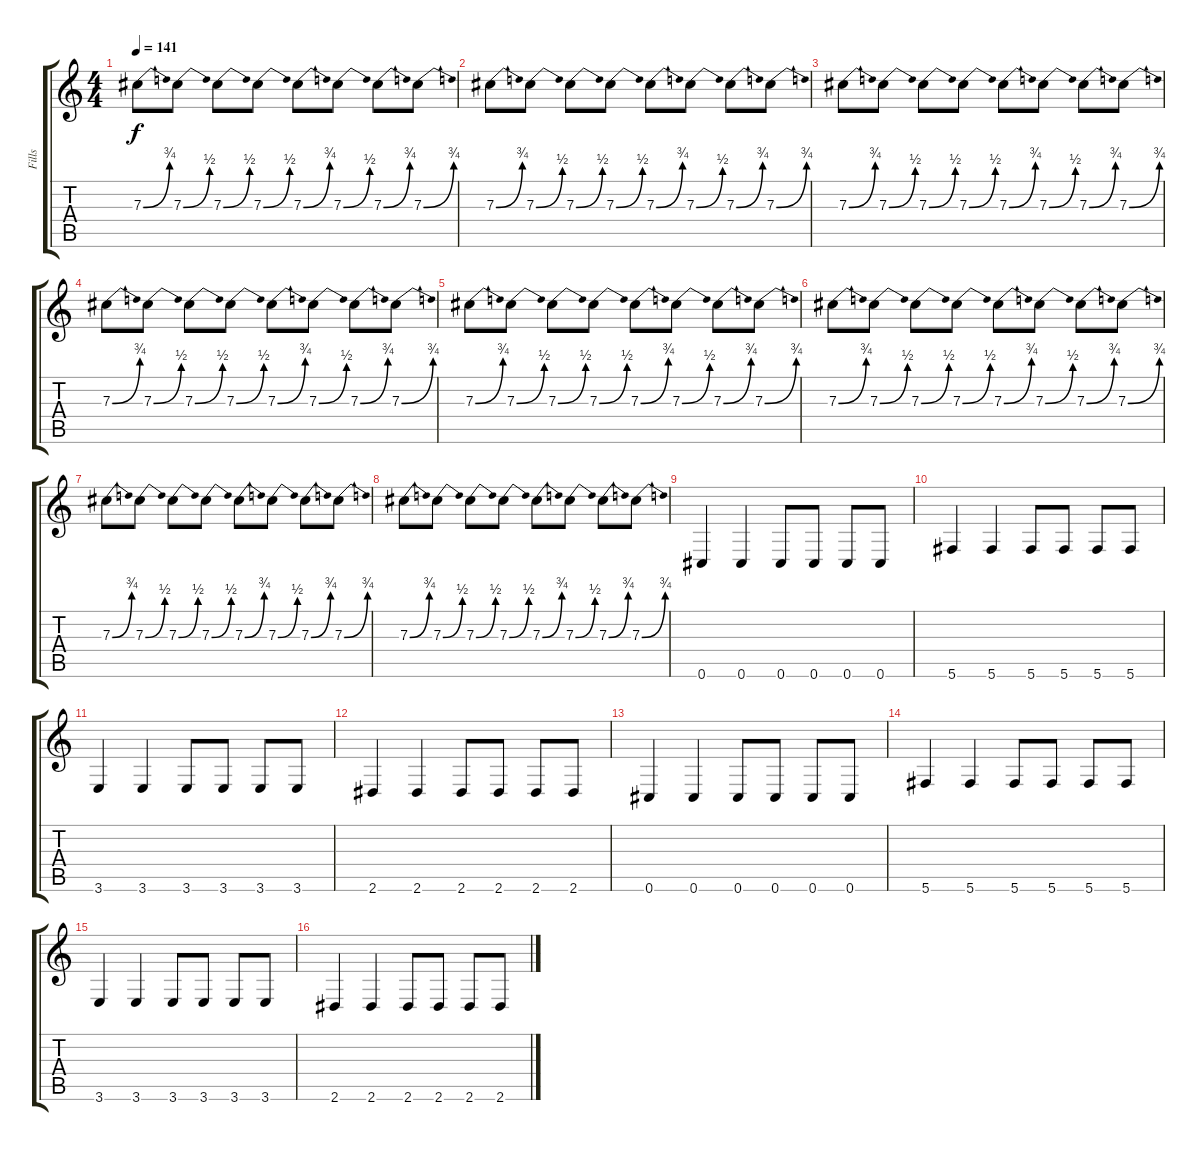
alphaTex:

\track ("Fills" "Fills") {instrument distortionguitar}
\staff {score tabs}
\tuning (Eb4 Bb3 Gb3 Db3 Ab2 Db2) {hide}
\ts (4 4)
\tempo 141
\clef g2
\ks c
7.3{be (bend 0 0 60 3)}.8{dy f} 7.3{be (bend 0 0 60 2)}.8 7.3{be (bend 0 0 60 2)}.8 7.3{be (bend 0 0 60 2)}.8 7.3{be (bend 0 0 60 3)}.8 7.3{be (bend 0 0 60 2)}.8 7.3{be (bend 0 0 60 3)}.8 7.3{be (bend 0 0 60 3)}.8 |
7.3{be (bend 0 0 60 3)}.8 7.3{be (bend 0 0 60 2)}.8 7.3{be (bend 0 0 60 2)}.8 7.3{be (bend 0 0 60 2)}.8 7.3{be (bend 0 0 60 3)}.8 7.3{be (bend 0 0 60 2)}.8 7.3{be (bend 0 0 60 3)}.8 7.3{be (bend 0 0 60 3)}.8 |
7.3{be (bend 0 0 60 3)}.8 7.3{be (bend 0 0 60 2)}.8 7.3{be (bend 0 0 60 2)}.8 7.3{be (bend 0 0 60 2)}.8 7.3{be (bend 0 0 60 3)}.8 7.3{be (bend 0 0 60 2)}.8 7.3{be (bend 0 0 60 3)}.8 7.3{be (bend 0 0 60 3)}.8 |
7.3{be (bend 0 0 60 3)}.8 7.3{be (bend 0 0 60 2)}.8 7.3{be (bend 0 0 60 2)}.8 7.3{be (bend 0 0 60 2)}.8 7.3{be (bend 0 0 60 3)}.8 7.3{be (bend 0 0 60 2)}.8 7.3{be (bend 0 0 60 3)}.8 7.3{be (bend 0 0 60 3)}.8 |
7.3{be (bend 0 0 60 3)}.8 7.3{be (bend 0 0 60 2)}.8 7.3{be (bend 0 0 60 2)}.8 7.3{be (bend 0 0 60 2)}.8 7.3{be (bend 0 0 60 3)}.8 7.3{be (bend 0 0 60 2)}.8 7.3{be (bend 0 0 60 3)}.8 7.3{be (bend 0 0 60 3)}.8 |
7.3{be (bend 0 0 60 3)}.8 7.3{be (bend 0 0 60 2)}.8 7.3{be (bend 0 0 60 2)}.8 7.3{be (bend 0 0 60 2)}.8 7.3{be (bend 0 0 60 3)}.8 7.3{be (bend 0 0 60 2)}.8 7.3{be (bend 0 0 60 3)}.8 7.3{be (bend 0 0 60 3)}.8 |
7.3{be (bend 0 0 60 3)}.8 7.3{be (bend 0 0 60 2)}.8 7.3{be (bend 0 0 60 2)}.8 7.3{be (bend 0 0 60 2)}.8 7.3{be (bend 0 0 60 3)}.8 7.3{be (bend 0 0 60 2)}.8 7.3{be (bend 0 0 60 3)}.8 7.3{be (bend 0 0 60 3)}.8 |
7.3{be (bend 0 0 60 3)}.8 7.3{be (bend 0 0 60 2)}.8 7.3{be (bend 0 0 60 2)}.8 7.3{be (bend 0 0 60 2)}.8 7.3{be (bend 0 0 60 3)}.8 7.3{be (bend 0 0 60 2)}.8 7.3{be (bend 0 0 60 3)}.8 7.3{be (bend 0 0 60 3)}.8 |
0.6.4 0.6.4 0.6.8 0.6.8 0.6.8 0.6.8 |
5.6.4 5.6.4 5.6.8 5.6.8 5.6.8 5.6.8 |
3.6.4 3.6.4 3.6.8 3.6.8 3.6.8 3.6.8 |
2.6.4 2.6.4 2.6.8 2.6.8 2.6.8 2.6.8 |
0.6.4 0.6.4 0.6.8 0.6.8 0.6.8 0.6.8 |
5.6.4 5.6.4 5.6.8 5.6.8 5.6.8 5.6.8 |
3.6.4 3.6.4 3.6.8 3.6.8 3.6.8 3.6.8 |
2.6.4 2.6.4 2.6.8 2.6.8 2.6.8 2.6.8
